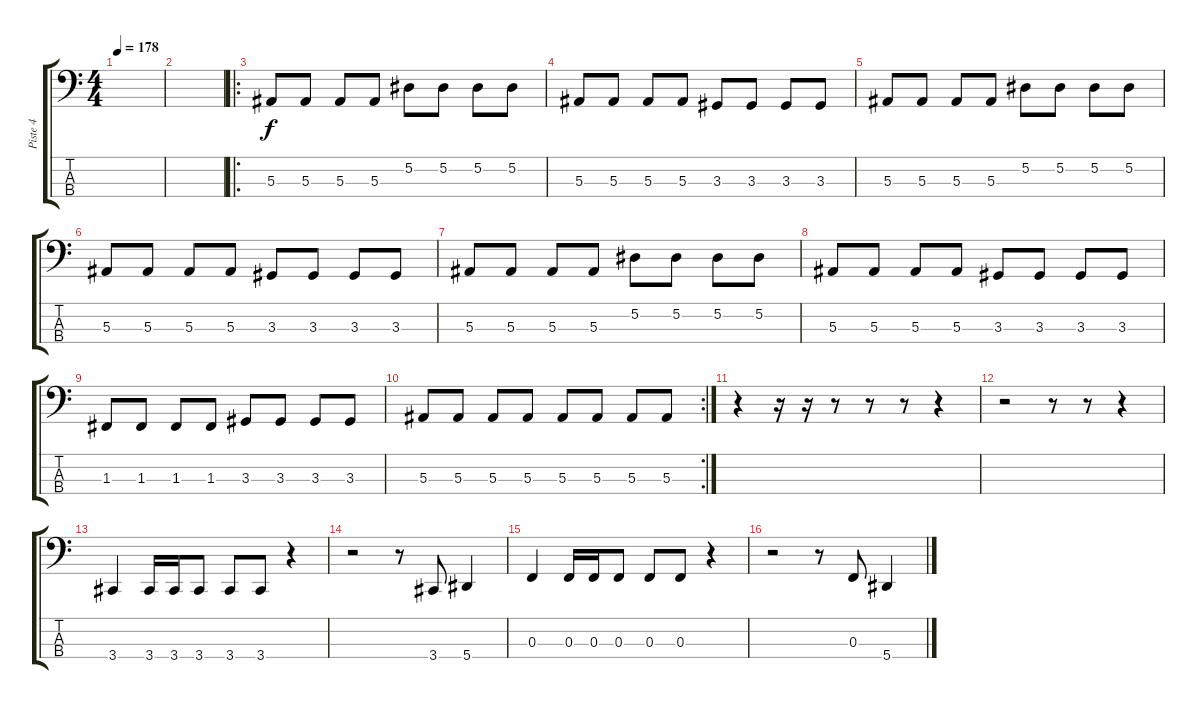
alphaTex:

\track ("Piste 4" "Piste 4") {instrument electricbassfinger}
\staff {score tabs}
\tuning (Eb2 Bb1 F1 Bb0) {hide}
\ts (4 4)
\tempo 178
\clef f4
\ks c
|
|
\ro
5.3.8 5.3.8 5.3.8 5.3.8 5.2.8 5.2.8 5.2.8 5.2.8 |
5.3.8 5.3.8 5.3.8 5.3.8 3.3.8 3.3.8 3.3.8 3.3.8 |
5.3.8 5.3.8 5.3.8 5.3.8 5.2.8 5.2.8 5.2.8 5.2.8 |
5.3.8 5.3.8 5.3.8 5.3.8 3.3.8 3.3.8 3.3.8 3.3.8 |
5.3.8 5.3.8 5.3.8 5.3.8 5.2.8 5.2.8 5.2.8 5.2.8 |
5.3.8 5.3.8 5.3.8 5.3.8 3.3.8 3.3.8 3.3.8 3.3.8 |
1.3.8 1.3.8 1.3.8 1.3.8 3.3.8 3.3.8 3.3.8 3.3.8 |
\rc 2
5.3.8 5.3.8 5.3.8 5.3.8 5.3.8 5.3.8 5.3.8 5.3.8 |
r.4 r.16 r.16 r.8 r.8 r.8 r.4 |
r.2 r.8 r.8 r.4 |
3.4.4 3.4.16 3.4.16 3.4.8 3.4.8 3.4.8 r.4 |
r.2 r.8 3.4.8 5.4.4 |
0.3.4 0.3.16 0.3.16 0.3.8 0.3.8 0.3.8 r.4 |
r.2 r.8 0.3.8 5.4.4
